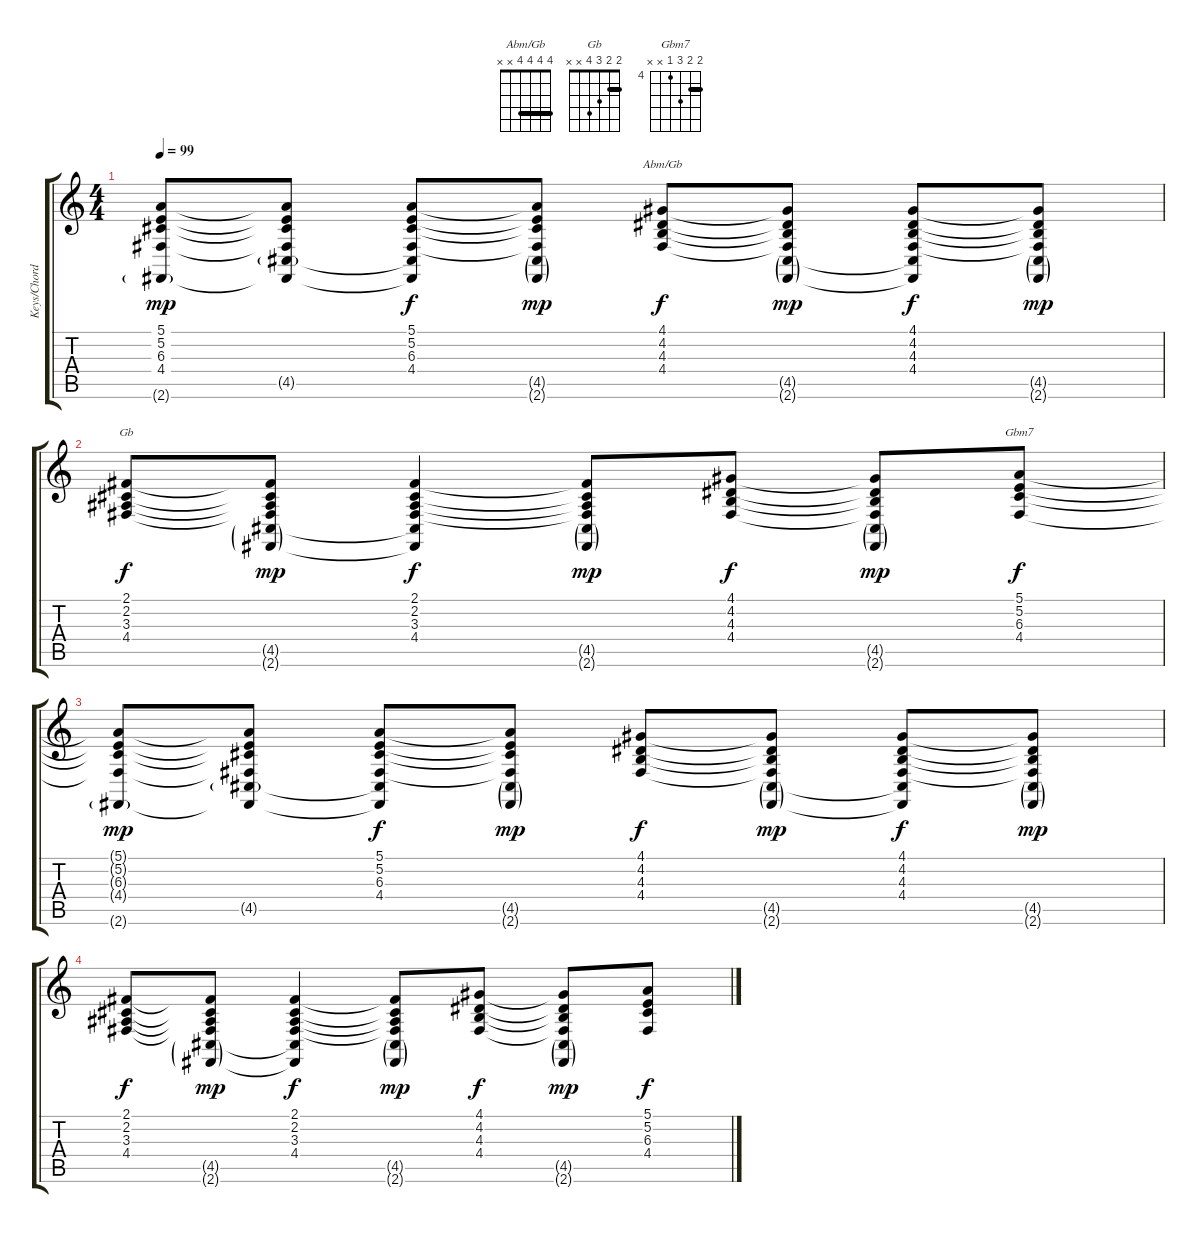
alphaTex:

\track ("Keys/Chords" "Keys/Chord") {instrument electricpiano1}
\staff {score tabs}
\tuning (E4 B3 G3 D3 A2 E2) {hide}
\chord ("Abm/Gb" 4 4 4 4 x x) {barre 4}
\chord ("Gb" 2 2 3 4 x x) {barre 2}
\chord ("Gbm7" 5 5 6 4 x x) {firstfret 4 barre 5}
\ts (4 4)
\tempo 99
\clef g2
\ks c
(5.1{t} 5.2{t} 6.3{t} 4.4{t} 2.6{g}).8{dy mp} (5.1{t} 5.2{t} 6.3{t} 4.4{t} 4.5{g} 2.6{t}).8 (5.1 5.2 6.3 4.4 4.5{t} 2.6{t}).8{dy f} (5.1{t} 5.2{t} 6.3{t} 4.4{t} 4.5{g} 2.6{g}).8{dy mp} (4.1 4.2 4.3 4.4).8{ch "Abm/Gb" dy f} (4.1{t} 4.2{t} 4.3{t} 4.4{t} 4.5{g} 2.6{g}).8{dy mp} (4.1 4.2 4.3 4.4 4.5{t} 2.6{t}).8{dy f} (4.1{t} 4.2{t} 4.3{t} 4.4{t} 4.5{g} 2.6{g}).8{dy mp} |
(2.1 2.2 3.3 4.4).8{ch "Gb" dy f} (2.1{t} 2.2{t} 3.3{t} 4.4{t} 4.5{g} 2.6{g}).8{dy mp} (2.1 2.2 3.3 4.4 4.5{t} 2.6{t}).4{dy f} (2.1{t} 2.2{t} 3.3{t} 4.4{t} 4.5{g} 2.6{g}).8{dy mp} (4.1 4.2 4.3 4.4).8{dy f} (4.1{t} 4.2{t} 4.3{t} 4.4{t} 4.5{g} 2.6{g}).8{dy mp} (5.1 5.2 6.3 4.4).8{ch "Gbm7" dy f} |
(5.1{t} 5.2{t} 6.3{t} 4.4{t} 2.6{g}).8{dy mp} (5.1{t} 5.2{t} 6.3{t} 4.4{t} 4.5{g} 2.6{t}).8 (5.1 5.2 6.3 4.4 4.5{t} 2.6{t}).8{dy f} (5.1{t} 5.2{t} 6.3{t} 4.4{t} 4.5{g} 2.6{g}).8{dy mp} (4.1 4.2 4.3 4.4).8{dy f} (4.1{t} 4.2{t} 4.3{t} 4.4{t} 4.5{g} 2.6{g}).8{dy mp} (4.1 4.2 4.3 4.4 4.5{t} 2.6{t}).8{dy f} (4.1{t} 4.2{t} 4.3{t} 4.4{t} 4.5{g} 2.6{g}).8{dy mp} |
(2.1 2.2 3.3 4.4).8{dy f} (2.1{t} 2.2{t} 3.3{t} 4.4{t} 4.5{g} 2.6{g}).8{dy mp} (2.1 2.2 3.3 4.4 4.5{t} 2.6{t}).4{dy f} (2.1{t} 2.2{t} 3.3{t} 4.4{t} 4.5{g} 2.6{g}).8{dy mp} (4.1 4.2 4.3 4.4).8{dy f} (4.1{t} 4.2{t} 4.3{t} 4.4{t} 4.5{g} 2.6{g}).8{dy mp} (5.1 5.2 6.3 4.4).8{dy f}
